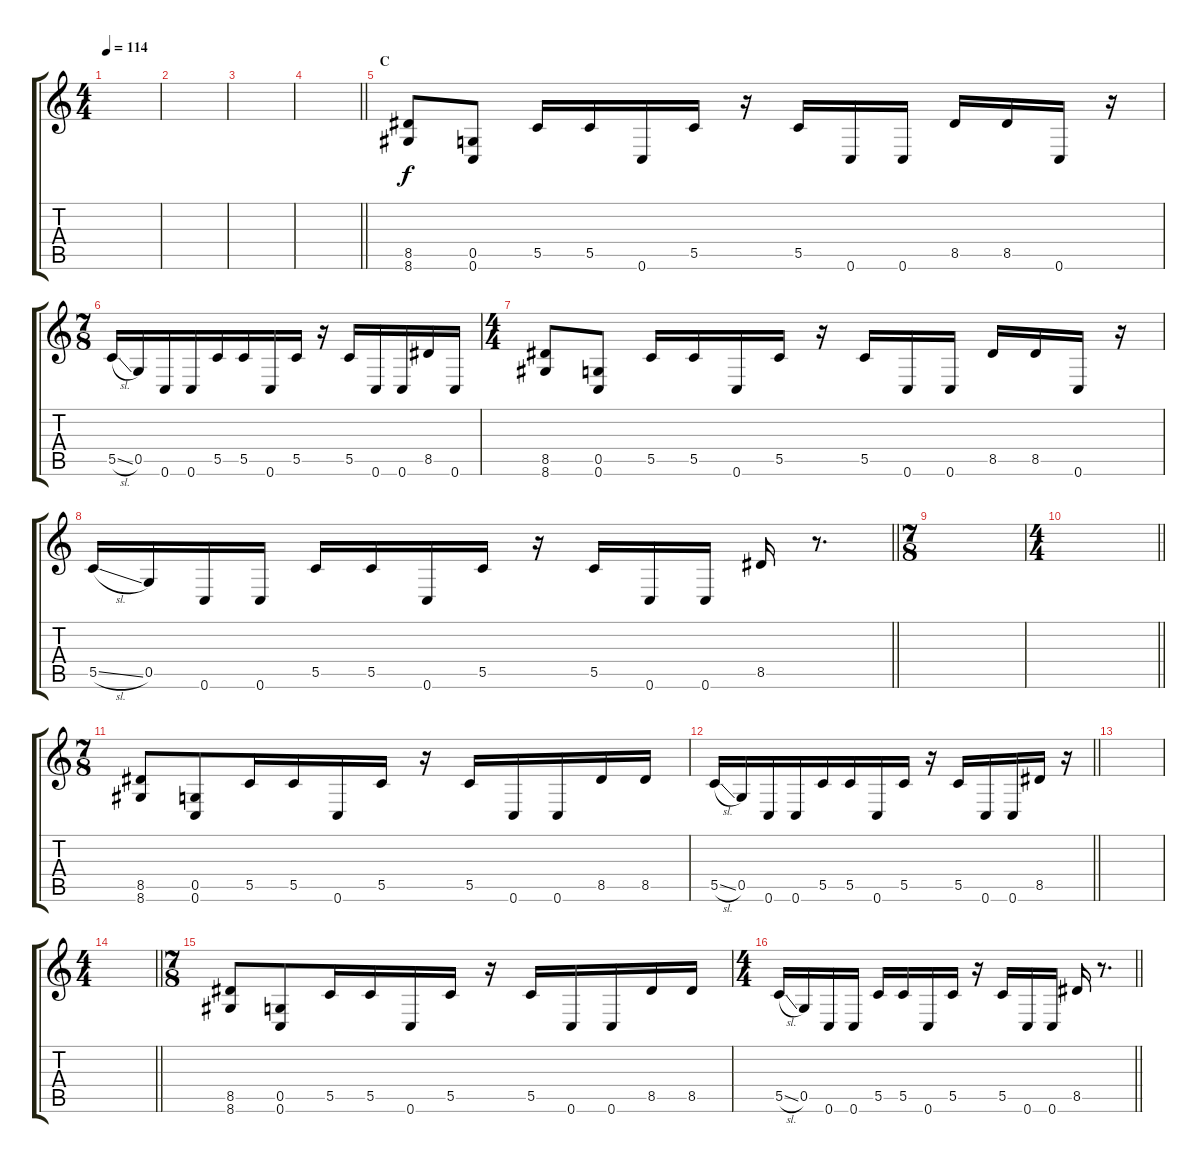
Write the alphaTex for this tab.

\track "" {instrument distortionguitar}
\staff {score tabs}
\tuning (G4 E4 A3 D3 G2 C2) {hide}
\ts (4 4)
\tempo 114
\clef g2
\ks c
|
|
|
\barLineRight lightlight
|
\section ("" "C")
(8.5 8.6).8 (0.5 0.6).8 5.5.16 5.5.16 0.6.16 5.5.16 r.16 5.5.16 0.6.16 0.6.16 8.5.16 8.5.16 0.6.16 r.16 |
\ts (7 8)
5.5{sl}.16 0.5.16 0.6.16 0.6.16 5.5.16 5.5.16 0.6.16 5.5.16 r.16 5.5.16 0.6.16 0.6.16 8.5.16 0.6.16 |
\ts (4 4)
(8.5 8.6).8 (0.5 0.6).8 5.5.16 5.5.16 0.6.16 5.5.16 r.16 5.5.16 0.6.16 0.6.16 8.5.16 8.5.16 0.6.16 r.16 |
\barLineRight lightlight
5.5{sl}.16 0.5.16 0.6.16 0.6.16 5.5.16 5.5.16 0.6.16 5.5.16 r.16 5.5.16 0.6.16 0.6.16 8.5.16 r.8{d} |
\ts (7 8)
|
\ts (4 4)
\barLineRight lightlight
|
\ts (7 8)
(8.5 8.6).8 (0.5 0.6).8 5.5.16 5.5.16 0.6.16 5.5.16 r.16 5.5.16 0.6.16 0.6.16 8.5.16 8.5.16 |
\barLineRight lightlight
5.5{sl}.16 0.5.16 0.6.16 0.6.16 5.5.16 5.5.16 0.6.16 5.5.16 r.16 5.5.16 0.6.16 0.6.16 8.5.16 r.16 |
|
\ts (4 4)
\barLineRight lightlight
|
\ts (7 8)
(8.5 8.6).8 (0.5 0.6).8 5.5.16 5.5.16 0.6.16 5.5.16 r.16 5.5.16 0.6.16 0.6.16 8.5.16 8.5.16 |
\ts (4 4)
\barLineRight lightlight
5.5{sl}.16 0.5.16 0.6.16 0.6.16 5.5.16 5.5.16 0.6.16 5.5.16 r.16 5.5.16 0.6.16 0.6.16 8.5.16 r.8{d}
